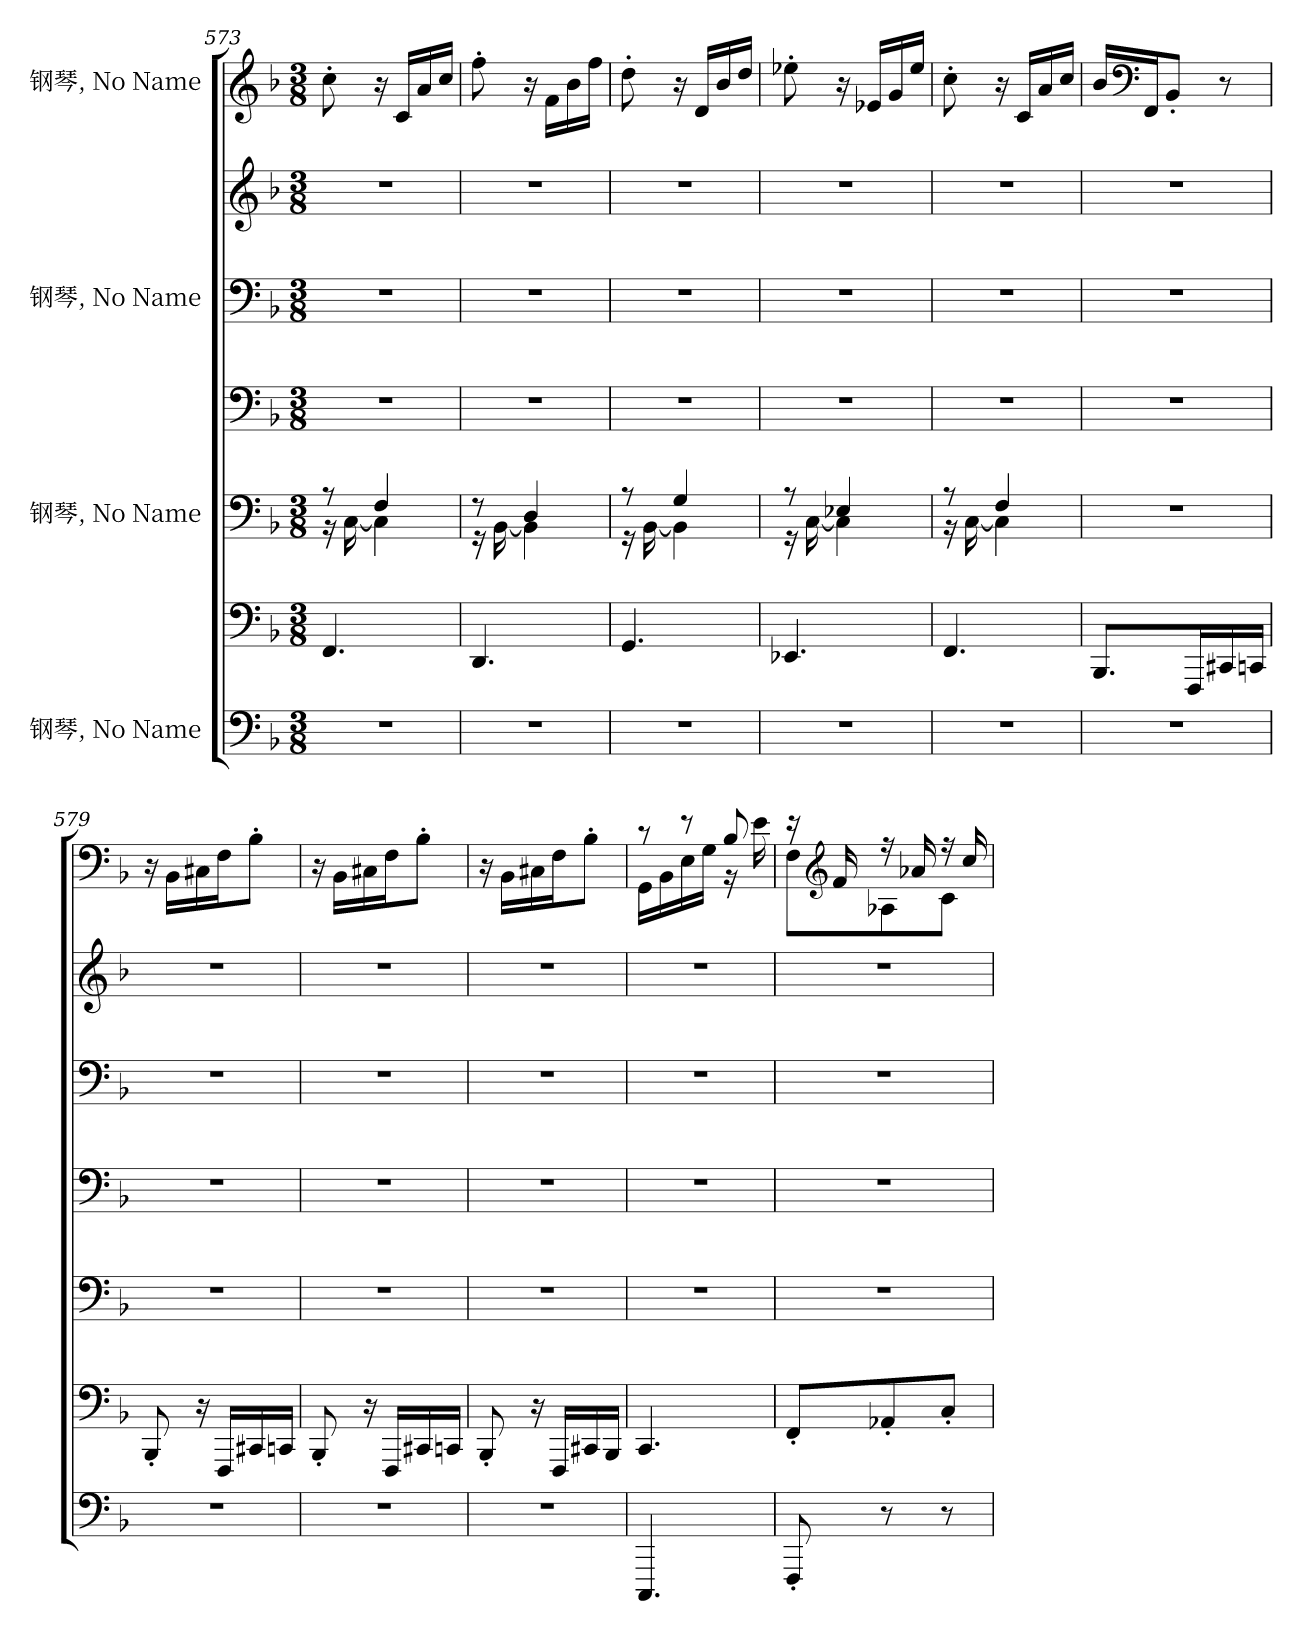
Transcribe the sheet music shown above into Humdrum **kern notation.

**kern	**kern	**kern	**kern	**kern	**kern	**kern
*part4	*part4	*part3	*part3	*part2	*part2	*part1
*staff7	*staff6	*staff5	*staff4	*staff3	*staff2	*staff1
*I"钢琴, No Name	*	*I"钢琴, No Name	*	*I"钢琴, No Name	*	*I"钢琴, No Name
*clefF4	*clefF4	*clefF4	*clefF4	*clefF4	*clefG2	*clefG2
*k[b-]	*k[b-]	*k[b-]	*k[b-]	*k[b-]	*k[b-]	*k[b-]
*M3/8	*M3/8	*M3/8	*M3/8	*M3/8	*M3/8	*M3/8
=573	=573	=573	=573	=573	=573	=573
*	*	*^	*	*	*	*
4.r	4.FF/	8r	16r	4.r	4.r	4.r	8cc'\
.	.	.	[16C\	.	.	.	.
.	.	4F/	4C\]	.	.	.	16r
.	.	.	.	.	.	.	16c/LL
.	.	.	.	.	.	.	16a/
.	.	.	.	.	.	.	16cc/JJ
=574	=574	=574	=574	=574	=574	=574	=574
4.r	4.DD/	8r	16r	4.r	4.r	4.r	8ff'\
.	.	.	[16BB-\	.	.	.	.
.	.	4D/	4BB-\]	.	.	.	16r
.	.	.	.	.	.	.	16f\LL
.	.	.	.	.	.	.	16b-\
.	.	.	.	.	.	.	16ff\JJ
!!LO:PB:g=z
=575	=575	=575	=575	=575	=575	=575	=575
4.r	4.GG/	8r	16r	4.r	4.r	4.r	8dd'\
.	.	.	[16BB-\	.	.	.	.
.	.	4G/	4BB-\]	.	.	.	16r
.	.	.	.	.	.	.	16d/LL
.	.	.	.	.	.	.	16b-/
.	.	.	.	.	.	.	16dd/JJ
=576	=576	=576	=576	=576	=576	=576	=576
4.r	4.EE-X/	8r	16r	4.r	4.r	4.r	8ee-X'\
.	.	.	[16C\	.	.	.	.
.	.	4E-X/	4C\]	.	.	.	16r
.	.	.	.	.	.	.	16e-X/LL
.	.	.	.	.	.	.	16g/
.	.	.	.	.	.	.	16ee-/JJ
=577	=577	=577	=577	=577	=577	=577	=577
4.r	4.FF/	8r	16r	4.r	4.r	4.r	8cc'\
.	.	.	[16C\	.	.	.	.
.	.	4F/	4C\]	.	.	.	16r
.	.	.	.	.	.	.	16c/LL
.	.	.	.	.	.	.	16a/
*	*	*	*	*	*	*	*MM109
.	.	.	.	.	.	.	16cc/JJ
*	*	*v	*v	*	*	*	*
=578	=578	=578	=578	=578	=578	=578
*	*	*	*	*	*	*MM111
4.r	8.BBB-/L	4.r	4.r	4.r	4.r	16b-/LL
*	*	*	*	*	*	*clefF4
.	.	.	.	.	.	16FF/J
.	.	.	.	.	.	8BB-'/J
.	16FFF/L	.	.	.	.	.
.	16CC#X/	.	.	.	.	8r
.	16CCn/JJ	.	.	.	.	.
=579	=579	=579	=579	=579	=579	=579
4.r	8BBB-'/	4.r	4.r	4.r	4.r	16r
.	.	.	.	.	.	16BB-\LL
.	16r	.	.	.	.	16C#X\
.	16FFF/LL	.	.	.	.	16F\J
.	16CC#X/	.	.	.	.	8B-'\J
.	16CCn/JJ	.	.	.	.	.
!!LO:PB:g=z
=580	=580	=580	=580	=580	=580	=580
4.r	8BBB-'/	4.r	4.r	4.r	4.r	16r
.	.	.	.	.	.	16BB-\LL
.	16r	.	.	.	.	16C#X\
.	16FFF/LL	.	.	.	.	16F\J
.	16CC#X/	.	.	.	.	8B-'\J
.	16CCn/JJ	.	.	.	.	.
=581	=581	=581	=581	=581	=581	=581
4.r	8BBB-'/	4.r	4.r	4.r	4.r	16r
.	.	.	.	.	.	16BB-\LL
.	16r	.	.	.	.	16C#X\
.	16FFF/LL	.	.	.	.	16F\J
.	16CC#X/	.	.	.	.	8B-'\J
.	16BBB-/JJ	.	.	.	.	.
=582	=582	=582	=582	=582	=582	=582
*	*	*	*	*	*	*MM111
*	*	*	*	*	*	*^
4.CCC/	4.CC/	4.r	4.r	4.r	4.r	8r	16GG\LL
.	.	.	.	.	.	.	16BB-\
.	.	.	.	.	.	8r	16E\
.	.	.	.	.	.	.	16G\JJ
.	.	.	.	.	.	8B-/	16r
*	*	*	*	*	*	*MM109	*
.	.	.	.	.	.	.	16e\
=583	=583	=583	=583	=583	=583	=583	=583
*	*	*	*	*	*	*MM111	*
8FFF'/	8FF'/L	4.r	4.r	4.r	4.r	16r	8F\L
*	*	*	*	*	*	*clefG2	*
.	.	.	.	.	.	16f/	.
8r	8AA-X'/	.	.	.	.	16r	8A-X\
.	.	.	.	.	.	16a-X/	.
8r	8C'/J	.	.	.	.	16r	8c\J
.	.	.	.	.	.	16cc/	.
*	*	*	*	*	*	*v	*v
=	=	=	=	=	=	=
*-	*-	*-	*-	*-	*-	*-
